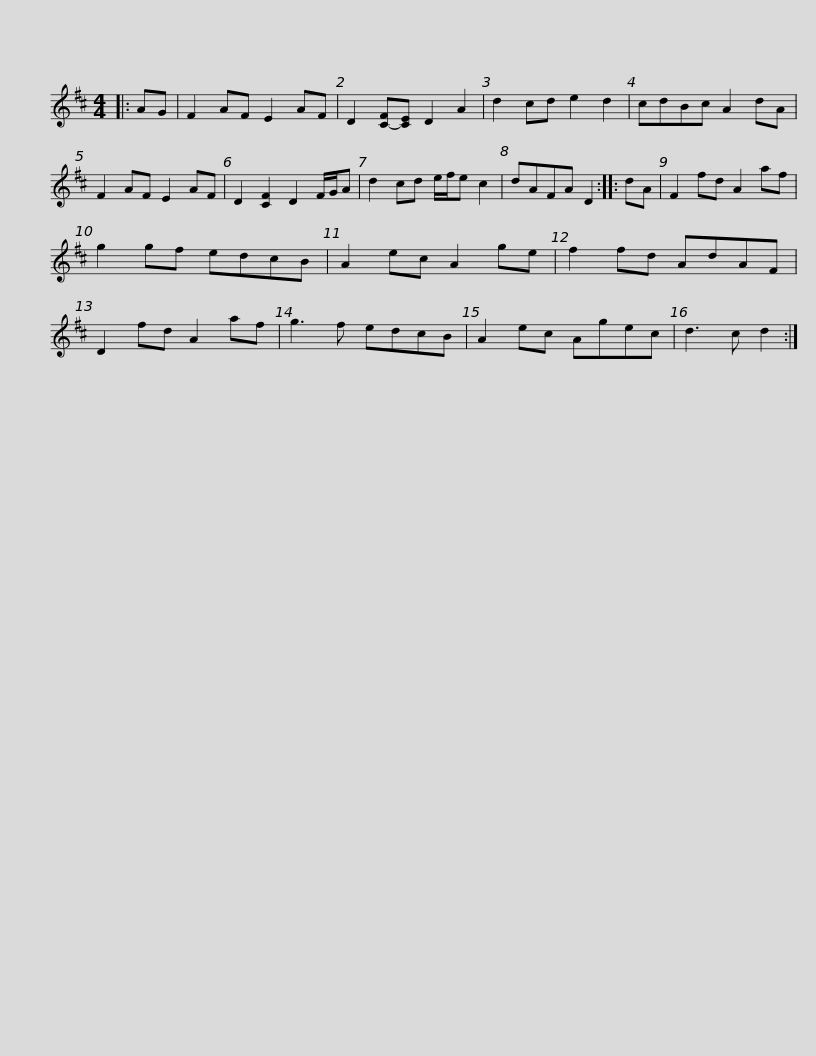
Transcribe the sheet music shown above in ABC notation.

X:1
L:1/8
M:4/4
I:linebreak $
K:D
V:1 treble
V:1
|: AG | F2 AF E2 AF | D2 [C-F][CE] D2 A2 | d2 cd e2 d2 | cdBc A2 dA | %5
 F2 AF E2 AF | D2 [CF]2 D2 F/G/A |$ d2 cd e/f/e c2 | dAFA D2 :: dA | %10
 F2 fd A2 af | g2 gf edcB | A2 ec A2 ge | f2 fd AdAF |$ D2 fd A2 af | %15
 g3 f edcB | A2 ec Agec | d3 c d2 :| %18
